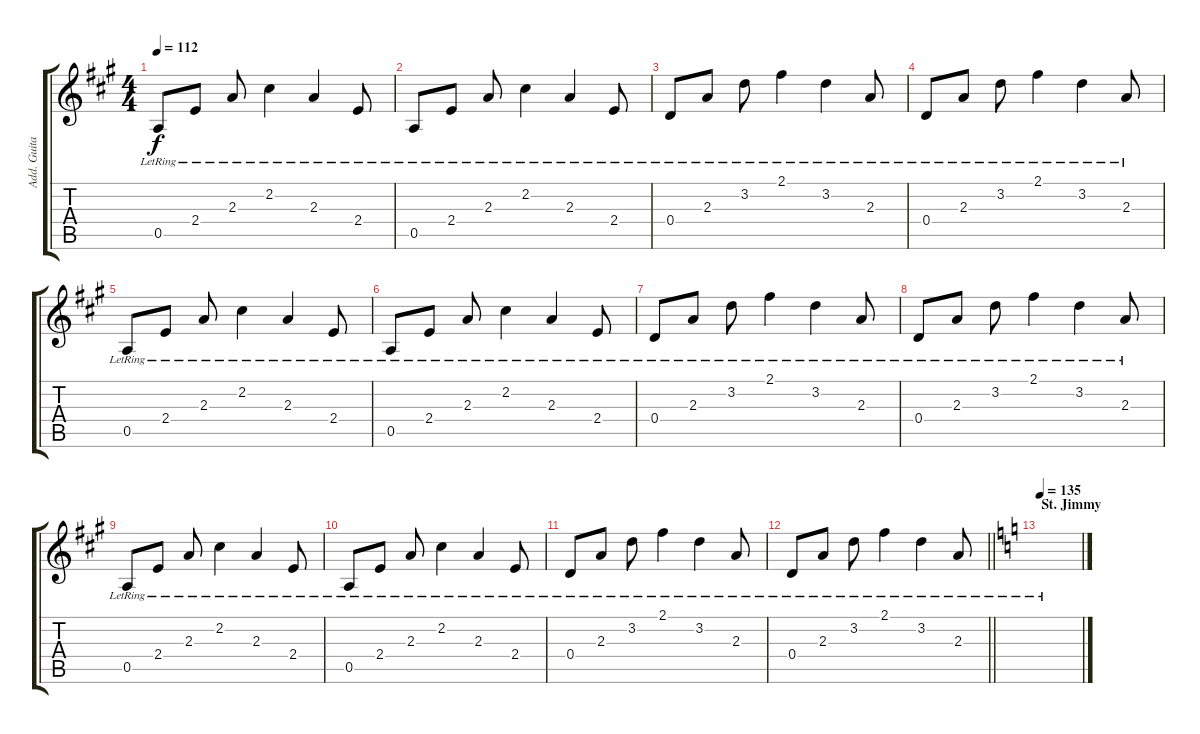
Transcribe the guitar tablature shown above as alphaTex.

\track ("Add. Guitar 1" "Add. Guita") {instrument distortionguitar}
\staff {score tabs}
\tuning (E4 B3 G3 D3 A2 E2) {hide}
\ts (4 4)
\tempo 112
\clef g2
\ks a
0.5{lr}.8{dy f} 2.4{lr}.8 2.3{lr}.8 2.2{lr}.4 2.3{lr}.4 2.4{lr}.8 |
0.5{lr}.8 2.4{lr}.8 2.3{lr}.8 2.2{lr}.4 2.3{lr}.4 2.4{lr}.8 |
0.4{lr}.8 2.3{lr}.8 3.2{lr}.8 2.1{lr}.4 3.2{lr}.4 2.3{lr}.8 |
0.4{lr}.8 2.3{lr}.8 3.2{lr}.8 2.1{lr}.4 3.2{lr}.4 2.3{lr}.8 |
0.5{lr}.8 2.4{lr}.8 2.3{lr}.8 2.2{lr}.4 2.3{lr}.4 2.4{lr}.8 |
0.5{lr}.8 2.4{lr}.8 2.3{lr}.8 2.2{lr}.4 2.3{lr}.4 2.4{lr}.8 |
0.4{lr}.8 2.3{lr}.8 3.2{lr}.8 2.1{lr}.4 3.2{lr}.4 2.3{lr}.8 |
0.4{lr}.8 2.3{lr}.8 3.2{lr}.8 2.1{lr}.4 3.2{lr}.4 2.3{lr}.8 |
0.5{lr}.8 2.4{lr}.8 2.3{lr}.8 2.2{lr}.4 2.3{lr}.4 2.4{lr}.8 |
0.5{lr}.8 2.4{lr}.8 2.3{lr}.8 2.2{lr}.4 2.3{lr}.4 2.4{lr}.8 |
0.4{lr}.8 2.3{lr}.8 3.2{lr}.8 2.1{lr}.4 3.2{lr}.4 2.3{lr}.8 |
\barLineRight lightlight
0.4{lr}.8 2.3{lr}.8 3.2{lr}.8 2.1{lr}.4 3.2{lr}.4 2.3{lr}.8 |
\section ("" "St. Jimmy")
\tempo 135
\ks c
